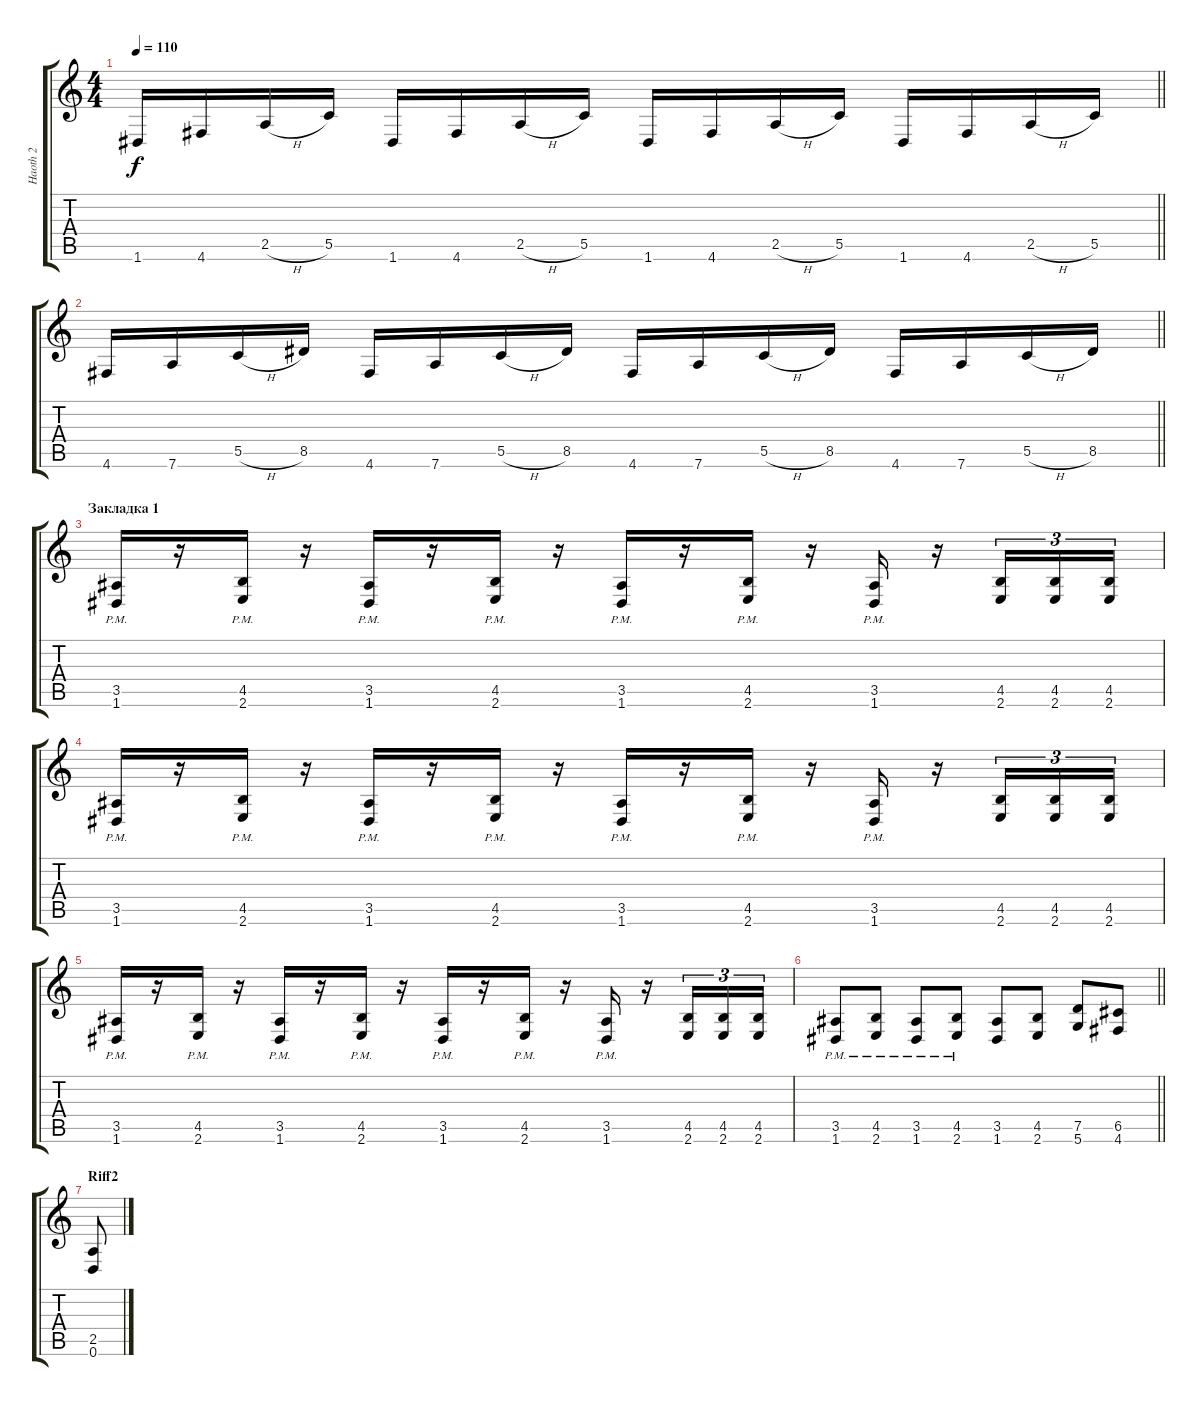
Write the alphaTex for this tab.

\track ("Haoth 2" "Haoth 2") {instrument distortionguitar}
\staff {score tabs}
\tuning (D4 A3 F3 C3 G2 D2) {hide}
\ts (4 4)
\tempo 110
\clef g2
\barLineRight lightlight
\ks c
1.6.16{dy f} 4.6.16 2.5{h}.16 5.5.16 1.6.16 4.6.16 2.5{h}.16 5.5.16 1.6.16 4.6.16 2.5{h}.16 5.5.16 1.6.16 4.6.16 2.5{h}.16 5.5.16 |
\barLineRight lightlight
4.6.16 7.6.16 5.5{h}.16 8.5.16 4.6.16 7.6.16 5.5{h}.16 8.5.16 4.6.16 7.6.16 5.5{h}.16 8.5.16 4.6.16 7.6.16 5.5{h}.16 8.5.16 |
\section ("" "Закладка 1")
(3.5{pm} 1.6{pm}).16 r.16 (4.5{pm} 2.6{pm}).16 r.16 (3.5{pm} 1.6{pm}).16 r.16 (4.5{pm} 2.6{pm}).16 r.16 (3.5{pm} 1.6{pm}).16 r.16 (4.5{pm} 2.6{pm}).16 r.16 (3.5{pm} 1.6{pm}).16 r.16 (4.5 2.6).16{tu (3 2)} (4.5 2.6).16{tu (3 2)} (4.5 2.6).16{tu (3 2)} |
(3.5{pm} 1.6{pm}).16 r.16 (4.5{pm} 2.6{pm}).16 r.16 (3.5{pm} 1.6{pm}).16 r.16 (4.5{pm} 2.6{pm}).16 r.16 (3.5{pm} 1.6{pm}).16 r.16 (4.5{pm} 2.6{pm}).16 r.16 (3.5{pm} 1.6{pm}).16 r.16 (4.5 2.6).16{tu (3 2)} (4.5 2.6).16{tu (3 2)} (4.5 2.6).16{tu (3 2)} |
(3.5{pm} 1.6{pm}).16 r.16 (4.5{pm} 2.6{pm}).16 r.16 (3.5{pm} 1.6{pm}).16 r.16 (4.5{pm} 2.6{pm}).16 r.16 (3.5{pm} 1.6{pm}).16 r.16 (4.5{pm} 2.6{pm}).16 r.16 (3.5{pm} 1.6{pm}).16 r.16 (4.5 2.6).16{tu (3 2)} (4.5 2.6).16{tu (3 2)} (4.5 2.6).16{tu (3 2)} |
\barLineRight lightlight
(3.5{pm} 1.6{pm}).8 (4.5{pm} 2.6{pm}).8 (3.5{pm} 1.6{pm}).8 (4.5{pm} 2.6{pm}).8 (3.5 1.6).8 (4.5 2.6).8 (7.5 5.6).8 (6.5 4.6).8 |
\section ("" "Riff2")
(2.5 0.6).8
